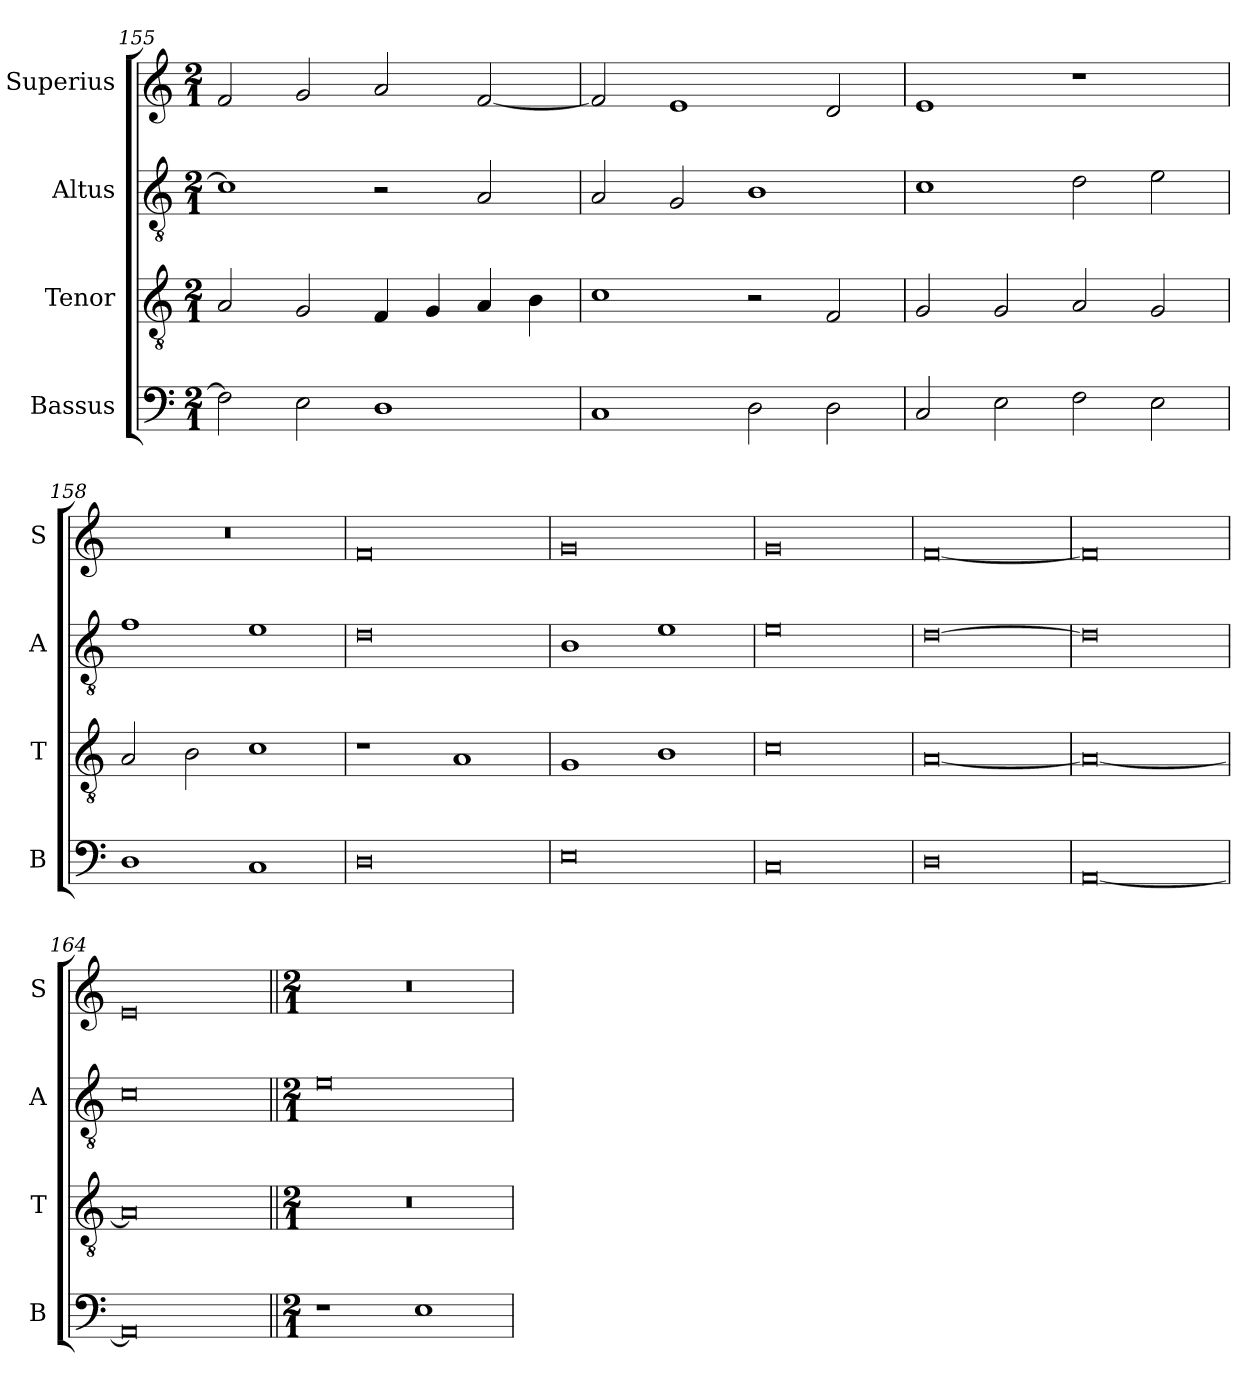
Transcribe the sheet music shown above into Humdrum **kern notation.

**kern	**kern	**kern	**kern
*part4	*part3	*part2	*part1
*staff4	*staff3	*staff2	*staff1
*I"Bassus	*I"Tenor	*I"Altus	*I"Superius
*I'B	*I'T	*I'A	*I'S
*clefF4	*clefGv2	*clefGv2	*clefG2
*k[]	*k[]	*k[]	*k[]
*M2/1	*M2/1	*M2/1	*M2/1
=155	=155	=155	=155
2F]	2A	1c]	2f
2E	2G	.	2g
1D	4F	2r	2a
.	4G	.	.
.	4A	2A	[2f
.	4B	.	.
=156	=156	=156	=156
1C	1c	2A	2f]
.	.	2G	1e
2D	2r	1B	.
2D	2F	.	2d
=157	=157	=157	=157
2C	2G	1c	1e
2E	2G	.	.
2F	2A	2d	1r
2E	2G	2e	.
=158	=158	=158	=158
1D	2A	1f	0r
.	2B	.	.
1C	1c	1e	.
=159	=159	=159	=159
0D	1r	0d	0f
.	1A	.	.
=160	=160	=160	=160
0E	1G	1B	0g
.	1B	1e	.
=161	=161	=161	=161
0C	0c	0e	0g
=162	=162	=162	=162
0D	[0A	[0d	[0f
=163	=163	=163	=163
[0AA	0A_	0d]	0f]
=164	=164	=164	=164
0AA]	0A]	0c	0e
=165||	=165||	=165||	=165||
*M2/1	*M2/1	*M2/1	*M2/1
1r	0r	0e	0r
1E	.	.	.
=	=	=	=
*-	*-	*-	*-
